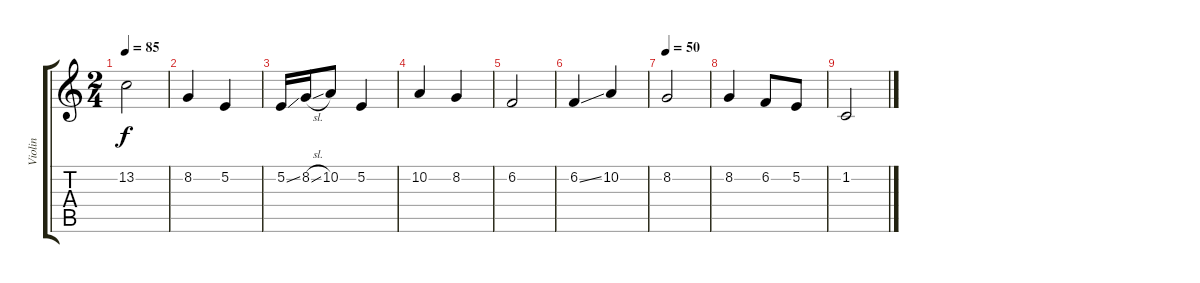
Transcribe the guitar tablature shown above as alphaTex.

\track ("Violin" "Violin") {instrument violin}
\staff {score tabs}
\tuning (E4 B3 G3 D3 A2 E2) {hide}
\ts (2 4)
\tempo 85
\clef g2
\ks c
13.2.2{dy f} |
8.2.4 5.2.4 |
5.2{ss}.16 8.2{sl}.16 10.2.8 5.2.4 |
10.2.4 8.2.4 |
6.2.2 |
6.2{ss}.4 10.2.4 |
\tempo 50
8.2.2 |
8.2.4 6.2.8 5.2.8 |
1.2.2
